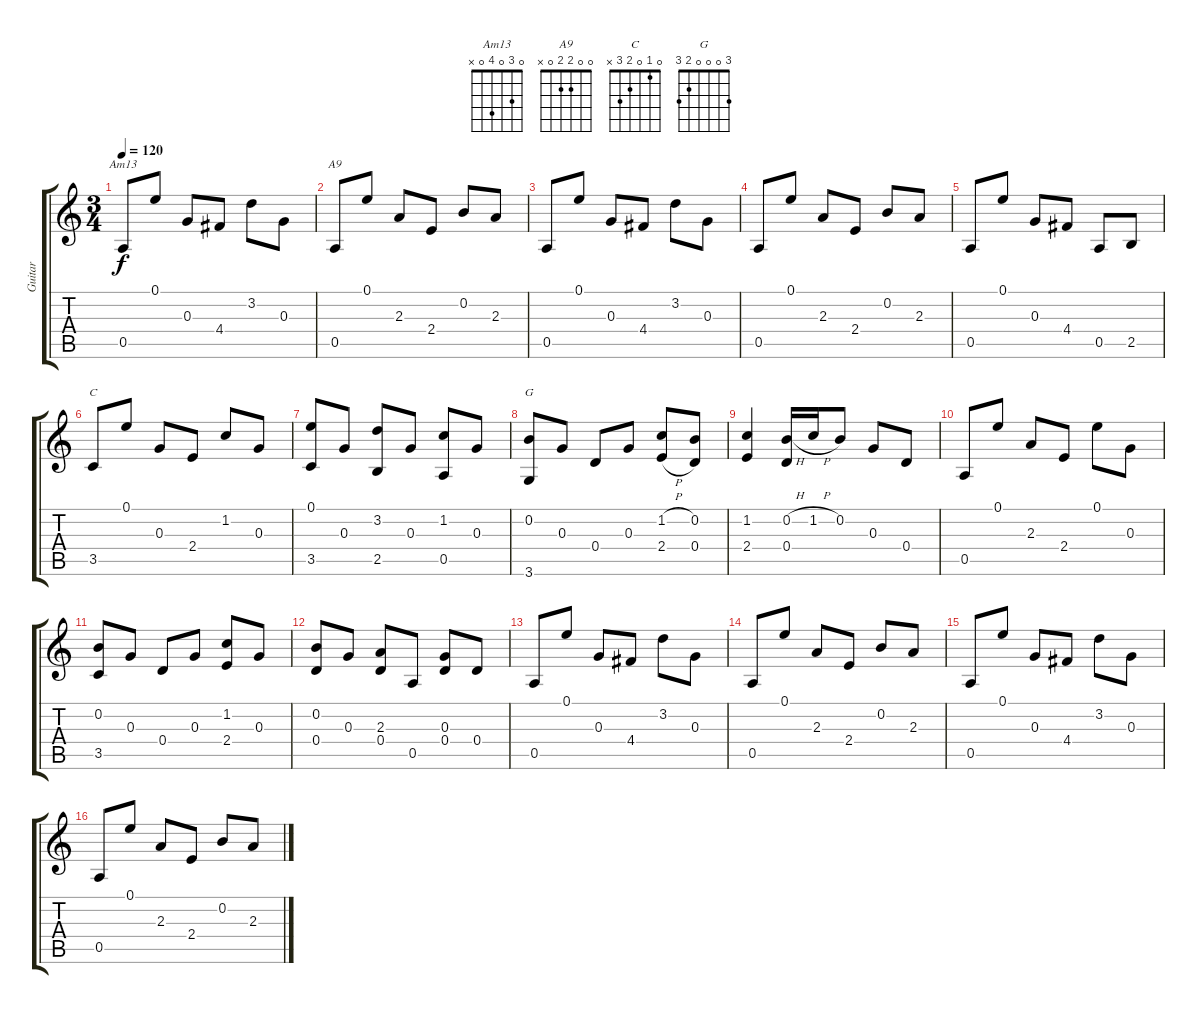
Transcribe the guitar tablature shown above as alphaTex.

\track ("Guitar" "Guitar") {instrument acousticguitarsteel}
\staff {score tabs}
\tuning (E4 B3 G3 D3 A2 E2) {hide}
\chord ("Am13" 0 3 0 4 0 x)
\chord ("A9" 0 0 2 2 0 x)
\chord ("C" 0 1 0 2 3 x)
\chord ("G" 3 0 0 0 2 3)
\ts (3 4)
\tempo 120
\clef g2
\ks c
0.5.8{ch "Am13" dy f} 0.1.8 0.3.8 4.4.8 3.2.8 0.3.8 |
0.5.8{ch "A9"} 0.1.8 2.3.8 2.4.8 0.2.8 2.3.8 |
0.5.8 0.1.8 0.3.8 4.4.8 3.2.8 0.3.8 |
0.5.8 0.1.8 2.3.8 2.4.8 0.2.8 2.3.8 |
0.5.8 0.1.8 0.3.8 4.4.8 0.5.8 2.5.8 |
3.5.8{ch "C"} 0.1.8 0.3.8 2.4.8 1.2.8 0.3.8 |
(0.1 3.5).8 0.3.8 (3.2 2.5).8 0.3.8 (1.2 0.5).8 0.3.8 |
(0.2 3.6).8{ch "G"} 0.3.8 0.4.8 0.3.8 (1.2{h} 2.4{h}).8 (0.2 0.4).8 |
(1.2 2.4).4 (0.2{h} 0.4).16 1.2{h}.16 0.2.8 0.3.8 0.4.8 |
0.5.8 0.1.8 2.3.8 2.4.8 0.1.8 0.3.8 |
(0.2 3.5).8 0.3.8 0.4.8 0.3.8 (1.2 2.4).8 0.3.8 |
(0.2 0.4).8 0.3.8 (2.3 0.4).8 0.5.8 (0.3 0.4).8 0.4.8 |
0.5.8 0.1.8 0.3.8 4.4.8 3.2.8 0.3.8 |
0.5.8 0.1.8 2.3.8 2.4.8 0.2.8 2.3.8 |
0.5.8 0.1.8 0.3.8 4.4.8 3.2.8 0.3.8 |
0.5.8 0.1.8 2.3.8 2.4.8 0.2.8 2.3.8
